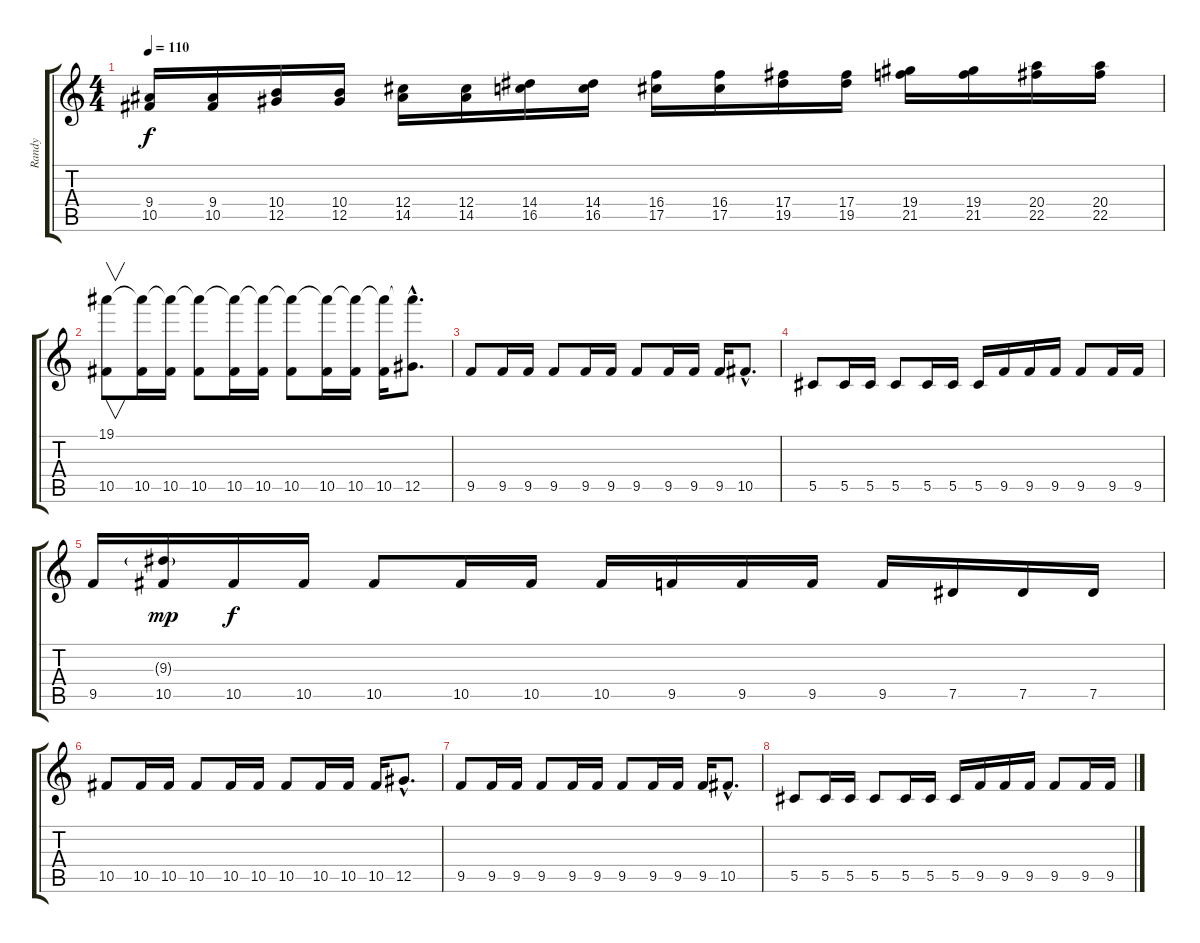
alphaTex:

\track ("Randy" "Randy") {instrument distortionguitar}
\staff {score tabs}
\tuning (Eb4 Bb3 Gb3 Db3 Ab2 Eb2) {hide}
\ts (4 4)
\tempo 110
\clef g2
\ks c
(9.4 10.5).16{dy f} (9.4 10.5).16 (10.4 12.5).16 (10.4 12.5).16 (12.4 14.5).16 (12.4 14.5).16 (14.4 16.5).16 (14.4 16.5).16 (16.4 17.5).16 (16.4 17.5).16 (17.4 19.5).16 (17.4 19.5).16 (19.4 21.5).16 (19.4 21.5).16 (20.4 22.5).16 (20.4 22.5).16 |
(19.1 10.5).8{v} (19.1{t} 10.5).16 (19.1{t} 10.5).16 (19.1{t} 10.5).8 (19.1{t} 10.5).16 (19.1{t} 10.5).16 (19.1{t} 10.5).8 (19.1{t} 10.5).16 (19.1{t} 10.5).16 (19.1{t} 10.5).16 (19.1{hac t} 12.5{hac}).8{d} |
9.5.8 9.5.16 9.5.16 9.5.8 9.5.16 9.5.16 9.5.8 9.5.16 9.5.16 9.5.16 10.5{hac}.8{d} |
5.5.8 5.5.16 5.5.16 5.5.8 5.5.16 5.5.16 5.5.16 9.5.16 9.5.16 9.5.16 9.5.8 9.5.16 9.5.16 |
9.5.16 (9.3{g} 10.5).16{dy mp} 10.5.16{dy f} 10.5.16 10.5.8 10.5.16 10.5.16 10.5.16 9.5.16 9.5.16 9.5.16 9.5.16 7.5.16 7.5.16 7.5.16 |
10.5.8 10.5.16 10.5.16 10.5.8 10.5.16 10.5.16 10.5.8 10.5.16 10.5.16 10.5.16 12.5{hac}.8{d} |
9.5.8 9.5.16 9.5.16 9.5.8 9.5.16 9.5.16 9.5.8 9.5.16 9.5.16 9.5.16 10.5{hac}.8{d} |
5.5.8 5.5.16 5.5.16 5.5.8 5.5.16 5.5.16 5.5.16 9.5.16 9.5.16 9.5.16 9.5.8 9.5.16 9.5.16
